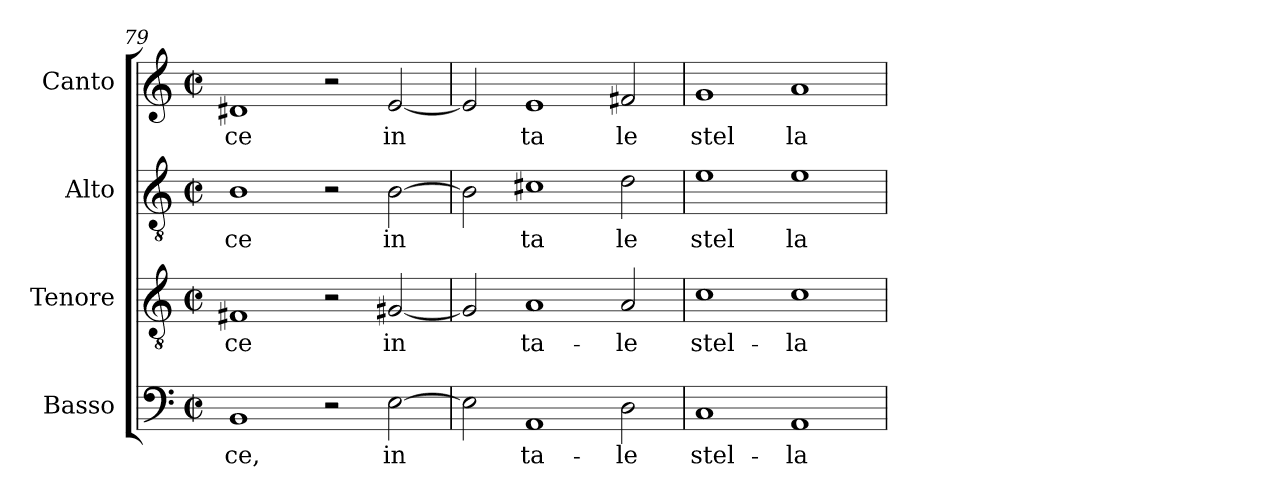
**kern	**text	**kern	**text	**kern	**text	**kern	**text
*part4	*part4	*part3	*part3	*part2	*part2	*part1	*part1
*staff4	*staff4	*staff3	*staff3	*staff2	*staff2	*staff1	*staff1
*I"Basso	*	*I"Tenore	*	*I"Alto	*	*I"Canto	*
*clefF4	*	*clefGv2	*	*clefGv2	*	*clefG2	*
*M2/2	*	*M2/2	*	*M2/2	*	*M2/2	*
*met(c|)	*	*met(c|)	*	*met(c|)	*	*met(c|)	*
=79	=79	=79	=79	=79	=79	=79	=79
!	!LO:LY:b:cj	!	!LO:LY:b:cj	!	!LO:LY:b:cj	!	!LO:LY:b:cj
1BB	-ce,	1F#X	-ce	1B	ce	1d#X	ce
2r	.	2r	.	2r	.	2r	.
!	!LO:LY:b:cj	!	!LO:LY:b:cj	!	!LO:LY:b:cj	!	!LO:LY:b:cj
[>2E\	in	[<2G#X/	in	[>2B\	in	[<2e/	in
=80	=80	=80	=80	=80	=80	=80	=80
2E\]	.	2G#/]	.	2B\]	.	2e/]	.
!	!LO:LY:b:cj	!	!LO:LY:b:cj	!	!LO:LY:b:cj	!	!LO:LY:b:cj
1AA	ta-	1A	ta-	1c#X	ta	1e	ta
!	!LO:LY:b:cj	!	!LO:LY:b:cj	!	!LO:LY:b:cj	!	!LO:LY:b:cj
2D\	-le	2A/	-le	2d\	le	2f#X/	le
=81	=81	=81	=81	=81	=81	=81	=81
!	!LO:LY:b:cj	!	!LO:LY:b:cj	!	!LO:LY:b:cj	!	!LO:LY:b:cj
1C	stel-	1c	stel-	1e	stel	1g	stel
!	!LO:LY:b:cj	!	!LO:LY:b:cj	!	!LO:LY:b:cj	!	!LO:LY:b:cj
1AA	-la	1c	-la	1e	la	1a	la
=	=	=	=	=	=	=	=
*-	*-	*-	*-	*-	*-	*-	*-
